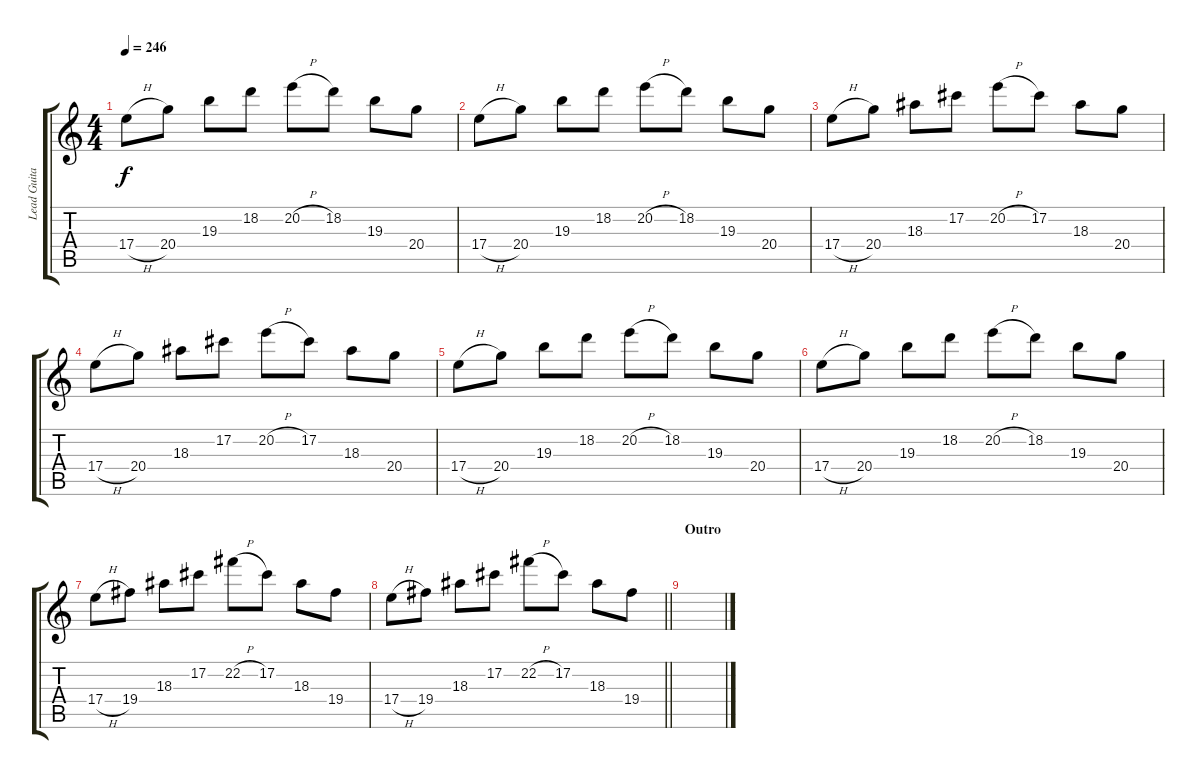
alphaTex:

\track ("Lead Guitar" "Lead Guita") {instrument distortionguitar}
\staff {score tabs}
\tuning (Db4 Ab3 E3 B2 Gb2 B1) {hide}
\ts (4 4)
\tempo 246
\clef g2
\ks c
17.4{h}.8{dy f} 20.4.8 19.3.8 18.2.8 20.2{h}.8 18.2.8 19.3.8 20.4.8 |
17.4{h}.8 20.4.8 19.3.8 18.2.8 20.2{h}.8 18.2.8 19.3.8 20.4.8 |
17.4{h}.8 20.4.8 18.3.8 17.2.8 20.2{h}.8 17.2.8 18.3.8 20.4.8 |
17.4{h}.8 20.4.8 18.3.8 17.2.8 20.2{h}.8 17.2.8 18.3.8 20.4.8 |
17.4{h}.8 20.4.8 19.3.8 18.2.8 20.2{h}.8 18.2.8 19.3.8 20.4.8 |
17.4{h}.8 20.4.8 19.3.8 18.2.8 20.2{h}.8 18.2.8 19.3.8 20.4.8 |
17.4{h}.8 19.4.8 18.3.8 17.2.8 22.2{h}.8 17.2.8 18.3.8 19.4.8 |
\barLineRight lightlight
17.4{h}.8 19.4.8 18.3.8 17.2.8 22.2{h}.8 17.2.8 18.3.8 19.4.8 |
\section ("" "Outro")
